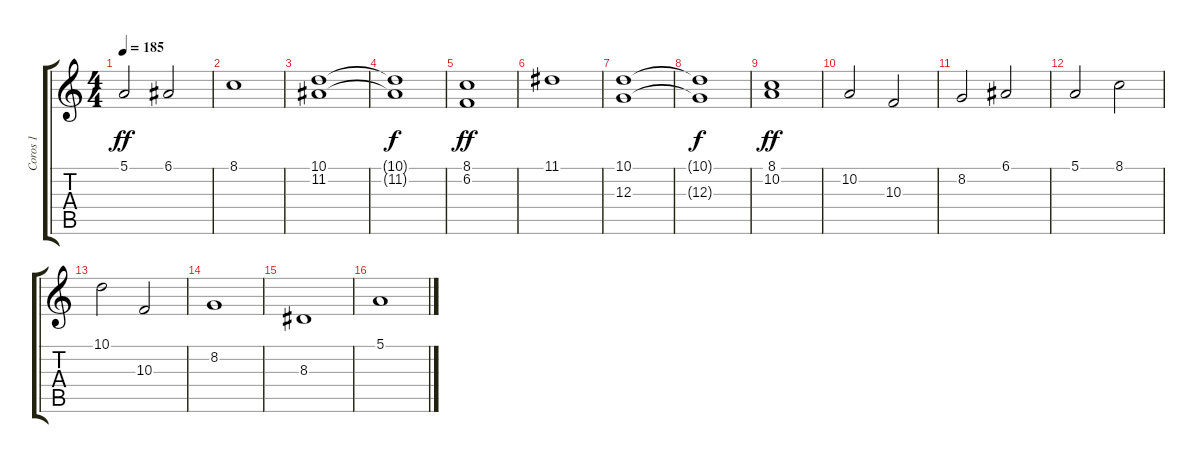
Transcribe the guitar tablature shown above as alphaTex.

\track ("Coros 1" "Coros 1") {instrument synthvoice}
\staff {score tabs}
\tuning (E4 B3 G3 D3 A2 E2) {hide}
\ts (4 4)
\tempo 185
\clef g2
\ks c
5.1.2{dy ff} 6.1.2 |
8.1.1 |
(10.1 11.2).1 |
(10.1{t} 11.2{t}).1{dy f} |
(8.1 6.2).1{dy ff} |
11.1.1 |
(10.1 12.3).1 |
(10.1{t} 12.3{t}).1{dy f} |
(8.1 10.2).1{dy ff} |
10.2.2 10.3.2 |
8.2.2 6.1.2 |
5.1.2 8.1.2 |
10.1.2 10.3.2 |
8.2.1 |
8.3.1 |
5.1.1
